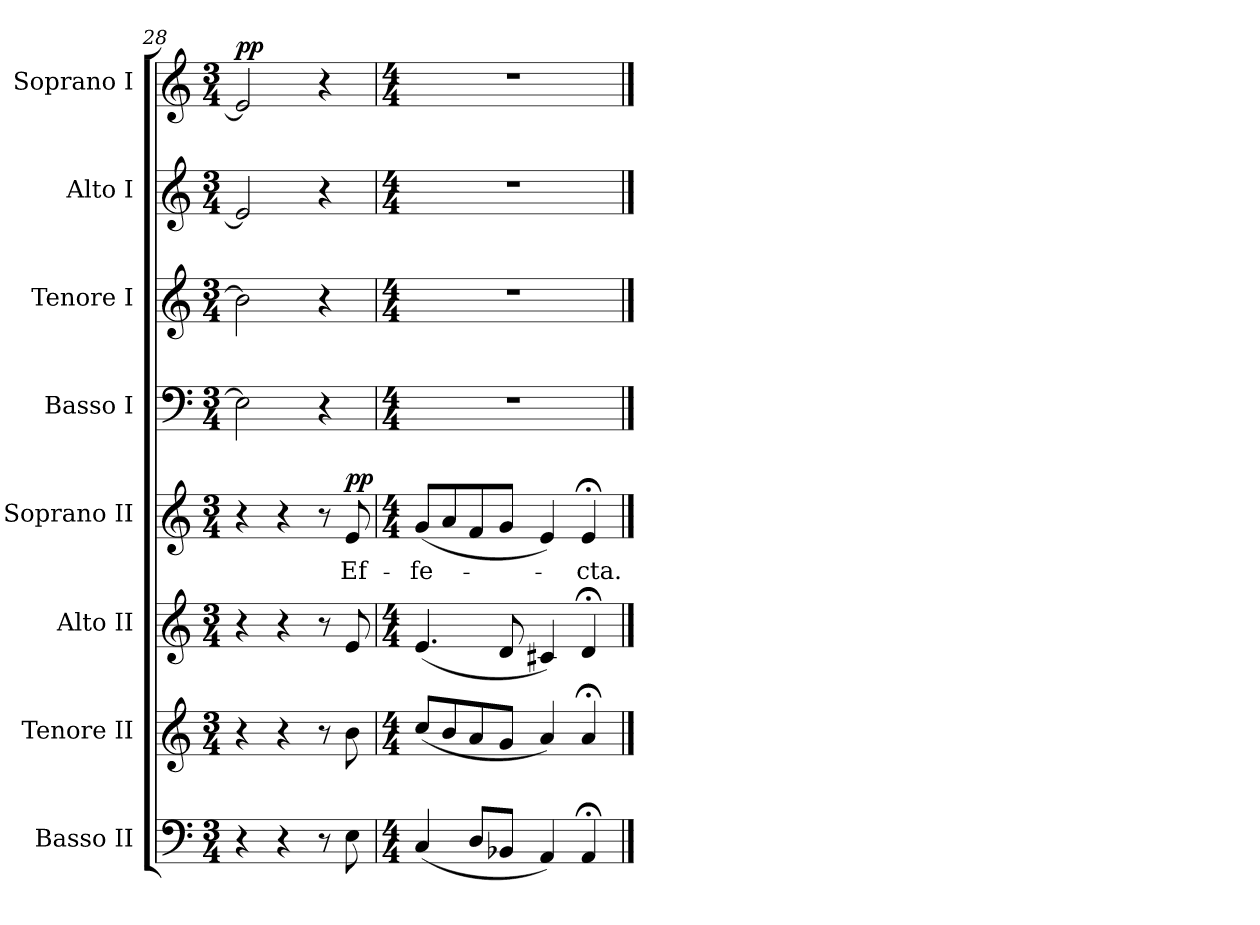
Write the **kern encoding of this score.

**kern	**kern	**kern	**kern	**text	**dynam	**kern	**kern	**kern	**kern	**dynam
*part8	*part7	*part6	*part5	*part5	*part5	*part4	*part3	*part2	*part1	*part1
*staff8	*staff7	*staff6	*staff5	*staff5	*staff5	*staff4	*staff3	*staff2	*staff1	*staff1
*I"Basso II	*I"Tenore II	*I"Alto II	*I"Soprano II	*	*	*I"Basso I	*I"Tenore I	*I"Alto I	*I"Soprano I	*
*I'B.II	*I'T.II	*I'A.II	*I'S.II	*	*	*I'B.I	*I'T.I	*I'A.I	*I'S.I	*
*clefF4	*clefG2	*clefG2	*clefG2	*	*	*clefF4	*clefG2	*clefG2	*clefG2	*
*k[]	*k[]	*k[]	*k[]	*	*	*k[]	*k[]	*k[]	*k[]	*
*M3/4	*M3/4	*M3/4	*M3/4	*	*	*M3/4	*M3/4	*M3/4	*M3/4	*
=28	=28	=28	=28	=28	=28	=28	=28	=28	=28	=28
!	!	!	!	!	!	!	!	!	!	!LO:DY:a
4r	4r	4r	4r	.	.	2E\]	2b\]	2e/]	2e/]	pp
4r	4r	4r	4r	.	.	.	.	.	.	.
8r	8r	8r	8r	.	.	4r	4r	4r	4r	.
!	!	!	!	!LO:LY:b	!LO:DY:a	!	!	!	!	!
8E\	8b\	8e/	8e/	Ef-	pp	.	.	.	.	.
=29	=29	=29	=29	=29	=29	=29	=29	=29	=29	=29
*M4/4	*M4/4	*M4/4	*M4/4	*	*	*M4/4	*M4/4	*M4/4	*M4/4	*
!	!	!	!	!LO:LY:b	!	!	!	!	!	!
(<4C/	(<8cc/L	(<4.e/	(<8g/L	-fe-	.	1r	1r	1r	1r	.
.	8b/	.	8a/	.	.	.	.	.	.	.
8D/L	8a/	.	8f/	.	.	.	.	.	.	.
8BB-X/J	8g/J	8d/	8g/J	.	.	.	.	.	.	.
4AA/)	4a/)	4c#X/)	4e/)	.	.	.	.	.	.	.
!	!	!	!	!LO:LY:b	!	!	!	!	!	!
4AA;</	4a;</	4d;</	4e;</	-cta.	.	.	.	.	.	.
==	==	==	==	==	==	==	==	==	==	==
*-	*-	*-	*-	*-	*-	*-	*-	*-	*-	*-
